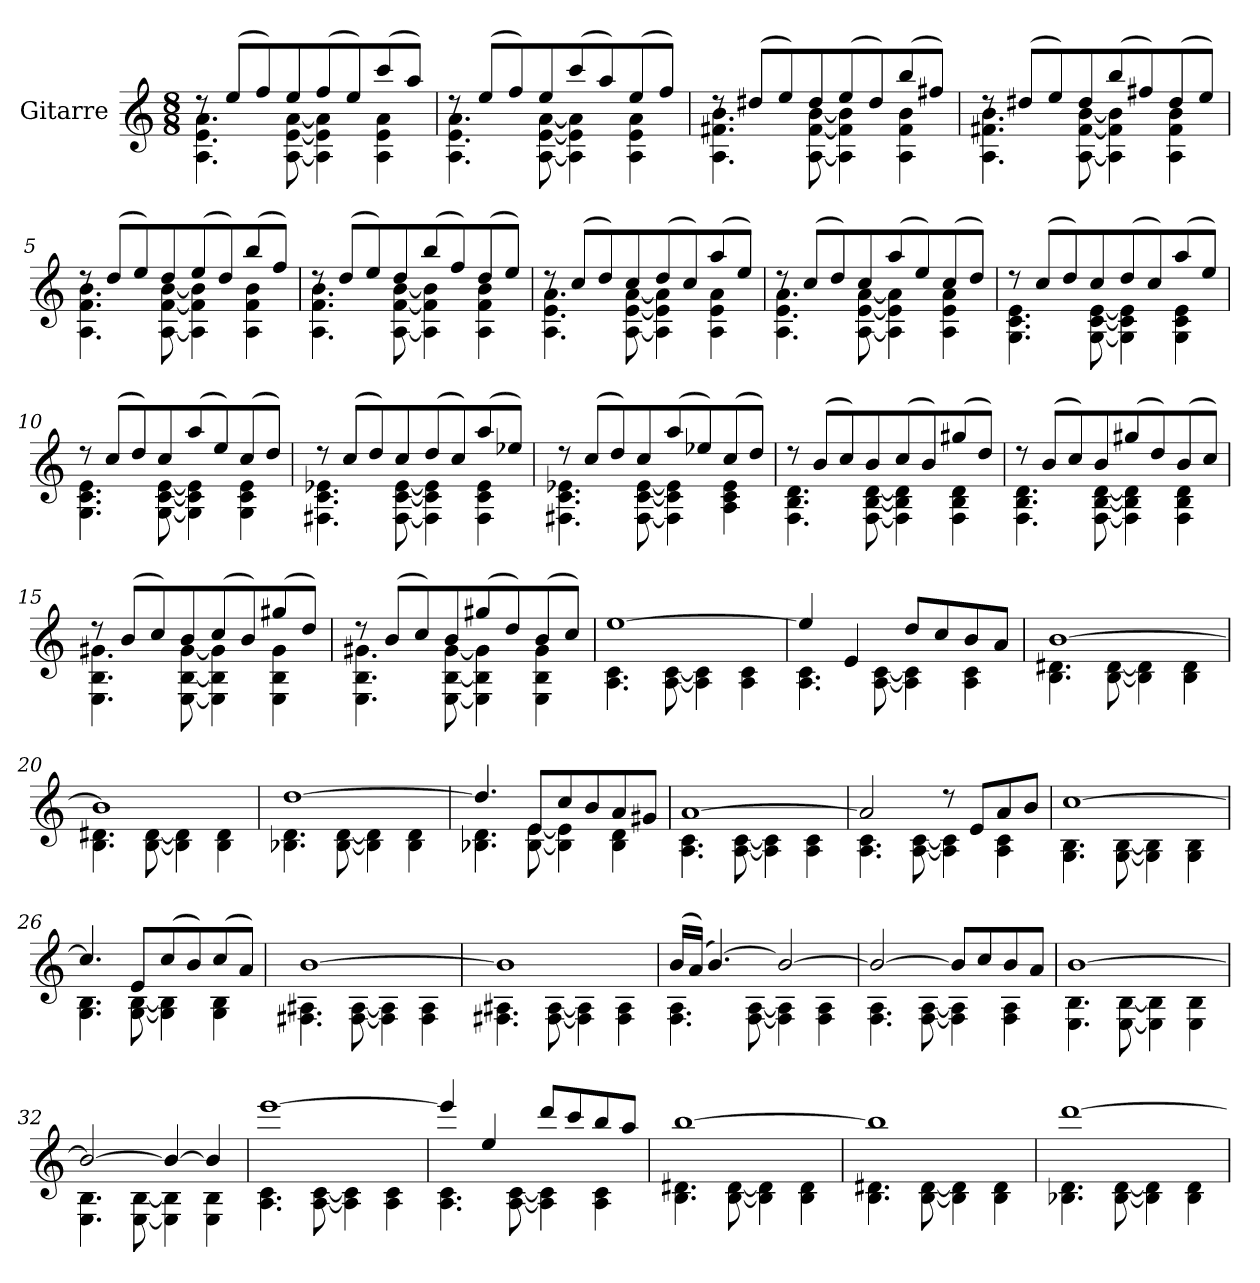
**kern
*part1
*staff1
*I"Gitarre
*I'Git.
*clefG2
*k[]
*M8/8
=1
*^
8rdd	4.A\ 4.e\ 4.a\
(8ee/L	.
8ff/)	.
8ee/	[8A\ [8e\ [8a\
(8ff/	4A\] 4e\] 4a\]
8ee/)	.
(8ccc/	4A\ 4e\ 4a\
8aa/J)	.
=2	=2
8rdd	4.A\ 4.e\ 4.a\
(8ee/L	.
8ff/)	.
8ee/	[8A\ [8e\ [8a\
(8ccc/	4A\] 4e\] 4a\]
8aa/)	.
(8ee/	4A\ 4e\ 4a\
8ff/J)	.
=3	=3
8rdd	4.A\ 4.f#X\ 4.b\
(8dd#X/L	.
8ee/)	.
8dd#/	[8A\ [8f#\ [8b\
(8ee/	4A\] 4f#\] 4b\]
8dd#/)	.
(8bb/	4A\ 4f#\ 4b\
8ff#X/J)	.
!!LO:LB:g=z	!!
=4	=4
8rdd	4.A\ 4.f#X\ 4.b\
(8dd#X/L	.
8ee/)	.
8dd#/	[8A\ [8f#\ [8b\
(8bb/	4A\] 4f#\] 4b\]
8ff#X/)	.
(8dd#/	4A\ 4f#\ 4b\
8ee/J)	.
=5	=5
8rdd	4.A\ 4.f\ 4.b\
(8dd/L	.
8ee/)	.
8dd/	[8A\ [8f\ [8b\
(8ee/	4A\] 4f\] 4b\]
8dd/)	.
(8bb/	4A\ 4f\ 4b\
8ff/J)	.
=6	=6
8rdd	4.A\ 4.f\ 4.b\
(8dd/L	.
8ee/)	.
8dd/	[8A\ [8f\ [8b\
(8bb/	4A\] 4f\] 4b\]
8ff/)	.
(8dd/	4A\ 4f\ 4b\
8ee/J)	.
=7	=7
8rdd	4.A\ 4.e\ 4.a\
(8cc/L	.
8dd/)	.
8cc/	[8A\ [8e\ [8a\
(8dd/	4A\] 4e\] 4a\]
8cc/)	.
(8aa/	4A\ 4e\ 4a\
8ee/J)	.
!!LO:LB:g=z	!!
=8	=8
8rdd	4.A\ 4.e\ 4.a\
(8cc/L	.
8dd/)	.
8cc/	[8A\ [8e\ [8a\
(8aa/	4A\] 4e\] 4a\]
8ee/)	.
(8cc/	4A\ 4e\ 4a\
8dd/J)	.
=9	=9
8rdd	4.G\ 4.c\ 4.e\
(8cc/L	.
8dd/)	.
8cc/	[8G\ [8c\ [8e\
(8dd/	4G\] 4c\] 4e\]
8cc/)	.
(8aa/	4G\ 4c\ 4e\
8ee/J)	.
=10	=10
8rdd	4.G\ 4.c\ 4.e\
(8cc/L	.
8dd/)	.
8cc/	[8G\ [8c\ [8e\
(8aa/	4G\] 4c\] 4e\]
8ee/)	.
(8cc/	4G\ 4c\ 4e\
8dd/J)	.
=11	=11
8rdd	4.F#X\ 4.c\ 4.e-X\
(8cc/L	.
8dd/)	.
8cc/	[8F#\ [8c\ [8e-\
(8dd/	4F#\] 4c\] 4e-\]
8cc/)	.
(8aa/	4F#\ 4c\ 4e-\
8ee-X/J)	.
!!LO:LB:g=z	!!
=12	=12
8rdd	4.F#X\ 4.c\ 4.e-X\
(8cc/L	.
8dd/)	.
8cc/	[8F#\ [8c\ [8e-\
(8aa/	4F#\] 4c\] 4e-\]
8ee-X/)	.
(8cc/	4A\ 4c\ 4e-\
8dd/J)	.
=13	=13
8rdd	4.F\ 4.B\ 4.d\
(8b/L	.
8cc/)	.
8b/	[8F\ [8B\ [8d\
(8cc/	4F\] 4B\] 4d\]
8b/)	.
(8gg#X/	4F\ 4B\ 4d\
8dd/J)	.
=14	=14
8rdd	4.F\ 4.B\ 4.d\
(8b/L	.
8cc/)	.
8b/	[8F\ [8B\ [8d\
(8gg#X/	4F\] 4B\] 4d\]
8dd/)	.
(8b/	4F\ 4B\ 4d\
8cc/J)	.
=15	=15
8rdd	4.E\ 4.B\ 4.g#X\
(8b/L	.
8cc/)	.
8b/	[8E\ [8B\ [8g#\
(8cc/	4E\] 4B\] 4g#\]
8b/)	.
(8gg#X/	4E\ 4B\ 4g#\
8dd/J)	.
!!LO:LB:g=z	!!
=16	=16
8rdd	4.E\ 4.B\ 4.g#X\
(8b/L	.
8cc/)	.
8b/	[8E\ [8B\ [8g#\
(8gg#X/	4E\] 4B\] 4g#\]
8dd/)	.
(8b/	4E\ 4B\ 4g#\
8cc/J)	.
=17	=17
[1ee	4.A\ 4.c\
.	[8A\ [8c\
.	4A\] 4c\]
.	4A\ 4c\
=18	=18
4ee/]	4.A\ 4.c\
4e/	.
.	[8A\ [8c\
8dd/L	4A\] 4c\]
8cc/	.
8b/	4A\ 4c\
8a/J	.
=19	=19
[1b	4.B\ 4.d#X\
.	[8B\ [8d#\
.	4B\] 4d#\]
.	4B\ 4d#\
=20	=20
1b]	4.B\ 4.d#X\
.	[8B\ [8d#\
.	4B\] 4d#\]
.	4B\ 4d#\
!!LO:LB:g=z	!!
=21	=21
[1dd	4.B-X\ 4.d\
.	[8B-\ [8d\
.	4B-\] 4d\]
.	4B-\ 4d\
=22	=22
4.dd/]	4.B-X\ 4.d\
8e/L	[8B-\ [8e\
8cc/	4B-\] 4e\]
8b/	.
8a/	4B-\ 4d\
8g#X/J	.
=23	=23
[1a	4.A\ 4.c\
.	[8A\ [8c\
.	4A\] 4c\]
.	4A\ 4c\
=24	=24
2a/]	4.A\ 4.c\
.	[8A\ [8c\
8r	4A\] 4c\]
8e/L	.
8a/	4A\ 4c\
8b/J	.
=25	=25
[1cc	4.G\ 4.B\
.	[8G\ [8B\
.	4G\] 4B\]
.	4G\ 4B\
!!LO:LB:g=z	!!
=26	=26
4.cc/]	4.G\ 4.B\
8e/L	[8G\ [8B\
(8cc/	4G\] 4B\]
8b/)	.
(8cc/	4G\ 4B\
8a/J)	.
=27	=27
[1b	4.F#X\ 4.A#X\
.	[8F#\ [8A#\
.	4F#\] 4A#\]
.	4F#\ 4A#\
=28	=28
1b]	4.F#X\ 4.A#X\
.	[8F#\ [8A#\
.	4F#\] 4A#\]
.	4F#\ 4A#\
=29	=29
(16b/LL	4.F\ 4.A\
(16a/JJ)	.
[4.b/)	.
.	[8F\ [8A\
2b/_	4F\] 4A\]
.	4F\ 4A\
=30	=30
2b/_	4.F\ 4.A\
.	[8F\ [8A\
8b/L]	4F\] 4A\]
8cc/	.
8b/	4F\ 4A\
8a/J	.
!!LO:LB:g=z	!!
=31	=31
[1b	4.E\ 4.B\
.	[8E\ [8B\
.	4E\] 4B\]
.	4E\ 4B\
=32	=32
2b/_	4.E\ 4.B\
.	[8E\ [8B\
4b/_	4E\] 4B\]
4b/]	4E\ 4B\
=33	=33
[1eee	4.A\ 4.c\
.	[8A\ [8c\
.	4A\] 4c\]
.	4A\ 4c\
=34	=34
4eee/]	4.A\ 4.c\
4ee/	.
.	[8A\ [8c\
8ddd/L	4A\] 4c\]
8ccc/	.
8bb/	4A\ 4c\
8aa/J	.
=35	=35
[1bb	4.B\ 4.d#X\
.	[8B\ [8d#\
.	4B\] 4d#\]
.	4B\ 4d#\
!!LO:PB:g=z	!!
=36	=36
1bb]	4.B\ 4.d#X\
.	[8B\ [8d#\
.	4B\] 4d#\]
.	4B\ 4d#\
=37	=37
[1ddd	4.B-X\ 4.d\
.	[8B-\ [8d\
.	4B-\] 4d\]
.	4B-\ 4d\
*v	*v
=
*-
